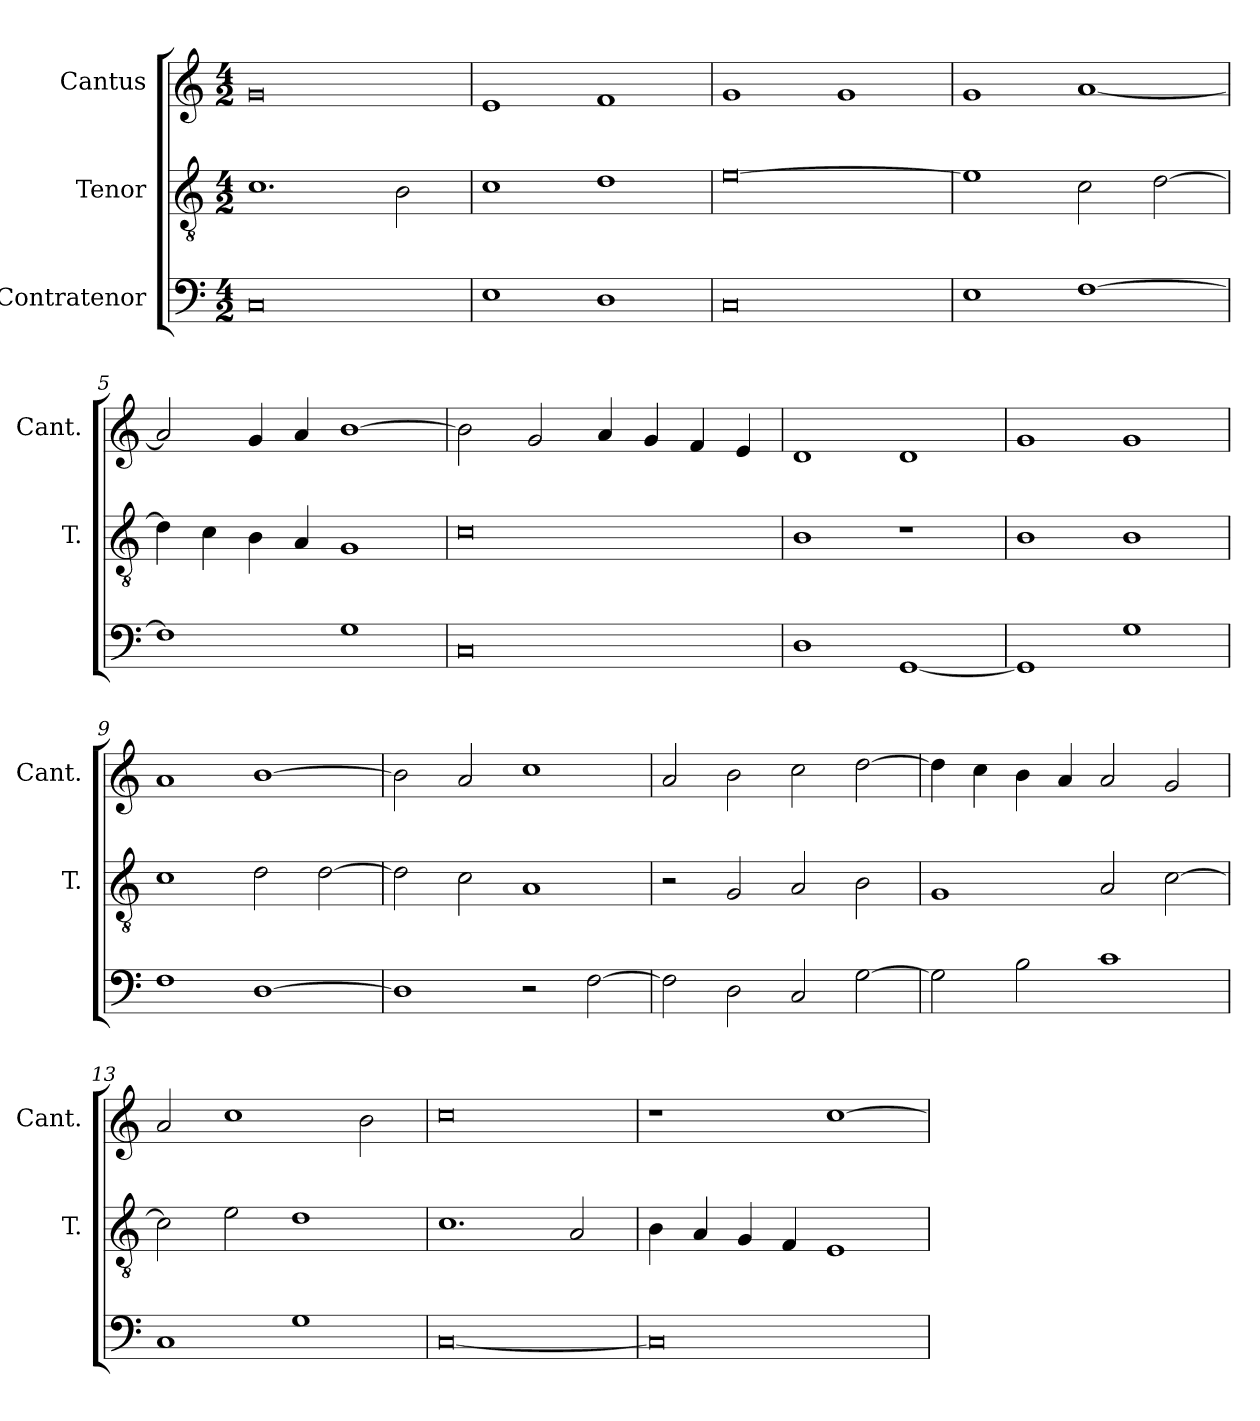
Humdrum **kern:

**kern	**kern	**kern
*part3	*part2	*part1
*staff3	*staff2	*staff1
*I"Contratenor	*I"Tenor	*I"Cantus
*	*I'T.	*I'Cant.
*clefF4	*clefGv2	*clefG2
*	*ITrd7c12	*
*k[]	*k[]	*k[]
*C:	*C:	*C:
*M4/2	*M4/2	*M4/2
=1	=1	=1
0C/	1.C\	0g/
.	2BB\	.
=2	=2	=2
1E\	1C\	1e/
1D\	1D\	1f/
=3	=3	=3
0C/	[0E\	1g/
.	.	1g/
=4	=4	=4
1E\	1E\]	1g/
[1F\	2C\	[1a/
.	[2D\	.
=5	=5	=5
1F\]	4D\]	2a/]
.	4C\	.
.	4BB\	4g/
.	4AA/	4a/
1G\	1GG/	[1b\
=6	=6	=6
0C/	0C\	2b\]
.	.	2g/
.	.	4a/
.	.	4g/
.	.	4f/
.	.	4e/
=7	=7	=7
1D\	1BB\	1d/
[1GG/	1r	1d/
=8	=8	=8
1GG/]	1BB\	1g/
1G\	1BB\	1g/
=9	=9	=9
1F\	1C\	1a/
[1D\	2D\	[1b\
.	[2D\	.
=10	=10	=10
1D\]	2D\]	2b\]
.	2C\	2a/
2r	1AA/	1cc\
[2F\	.	.
=11	=11	=11
2F\]	2r	2a/
2D\	2GG/	2b\
2C/	2AA/	2cc\
[2G\	2BB\	[2dd\
=12	=12	=12
2G\]	1GG/	4dd\]
.	.	4cc\
2B\	.	4b\
.	.	4a/
1c\	2AA/	2a/
.	[2C\	2g/
=13	=13	=13
1C/	2C\]	2a/
.	2E\	1cc\
1G\	1D\	.
.	.	2b\
=14	=14	=14
[0C/	1.C\	0cc\
.	2AA/	.
=15	=15	=15
0C/]	4BB\	1r
.	4AA/	.
.	4GG/	.
.	4FF/	.
.	1EE/	[1cc\
=	=	=
*-	*-	*-
